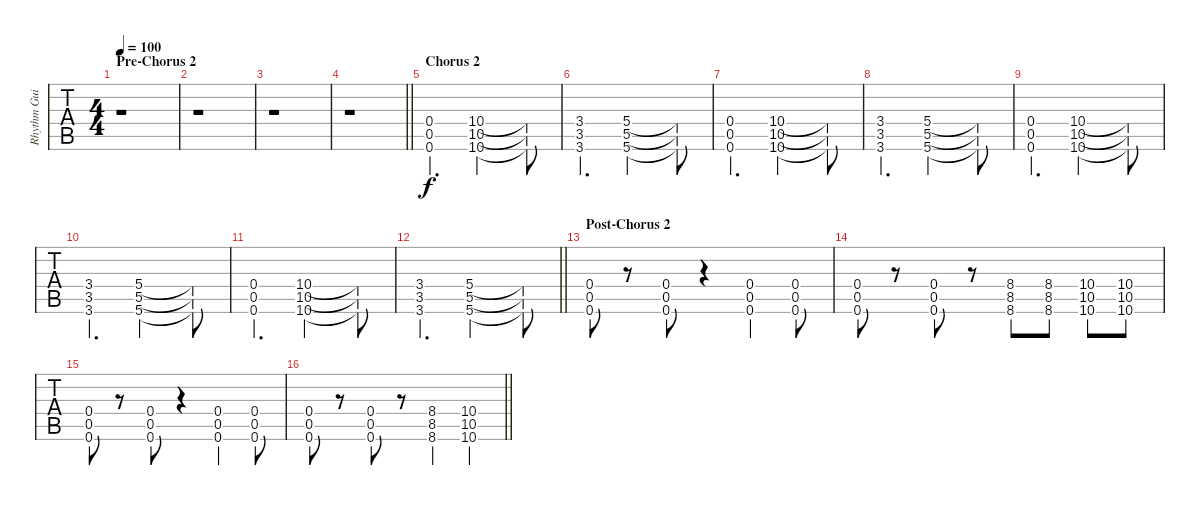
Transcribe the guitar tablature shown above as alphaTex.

\track ("Rhythm Guitar" "Rhythm Gui") {instrument distortionguitar}
\staff {tabs}
\tuning (Eb4 Bb3 Gb3 Db3 Ab2 Db2) {hide}
\ts (4 4)
\section ("" "Pre-Chorus 2")
\tempo 100
\clef g2
\ks c
r.1{dy f} |
r.1 |
r.1 |
\barLineRight lightlight
r.1 |
\section ("" "Chorus 2")
(0.4 0.5 0.6).4{d} (10.4 10.5 10.6).2 (10.4{t} 10.5{t} 10.6{t}).8 |
(3.4 3.5 3.6).4{d} (5.4 5.5 5.6).2 (5.4{t} 5.5{t} 5.6{t}).8 |
(0.4 0.5 0.6).4{d} (10.4 10.5 10.6).2 (10.4{t} 10.5{t} 10.6{t}).8 |
(3.4 3.5 3.6).4{d} (5.4 5.5 5.6).2 (5.4{t} 5.5{t} 5.6{t}).8 |
(0.4 0.5 0.6).4{d} (10.4 10.5 10.6).2 (10.4{t} 10.5{t} 10.6{t}).8 |
(3.4 3.5 3.6).4{d} (5.4 5.5 5.6).2 (5.4{t} 5.5{t} 5.6{t}).8 |
(0.4 0.5 0.6).4{d} (10.4 10.5 10.6).2 (10.4{t} 10.5{t} 10.6{t}).8 |
\barLineRight lightlight
(3.4 3.5 3.6).4{d} (5.4 5.5 5.6).2 (5.4{t} 5.5{t} 5.6{t}).8 |
\section ("" "Post-Chorus 2")
(0.4 0.5 0.6).8 r.8 (0.4 0.5 0.6).8 r.4 (0.4 0.5 0.6).4 (0.4 0.5 0.6).8 |
(0.4 0.5 0.6).8 r.8 (0.4 0.5 0.6).8 r.8 (8.4 8.5 8.6).8 (8.4 8.5 8.6).8 (10.4 10.5 10.6).8 (10.4 10.5 10.6).8 |
(0.4 0.5 0.6).8 r.8 (0.4 0.5 0.6).8 r.4 (0.4 0.5 0.6).4 (0.4 0.5 0.6).8 |
\barLineRight lightlight
(0.4 0.5 0.6).8 r.8 (0.4 0.5 0.6).8 r.8 (8.4 8.5 8.6).4 (10.4 10.5 10.6).4
